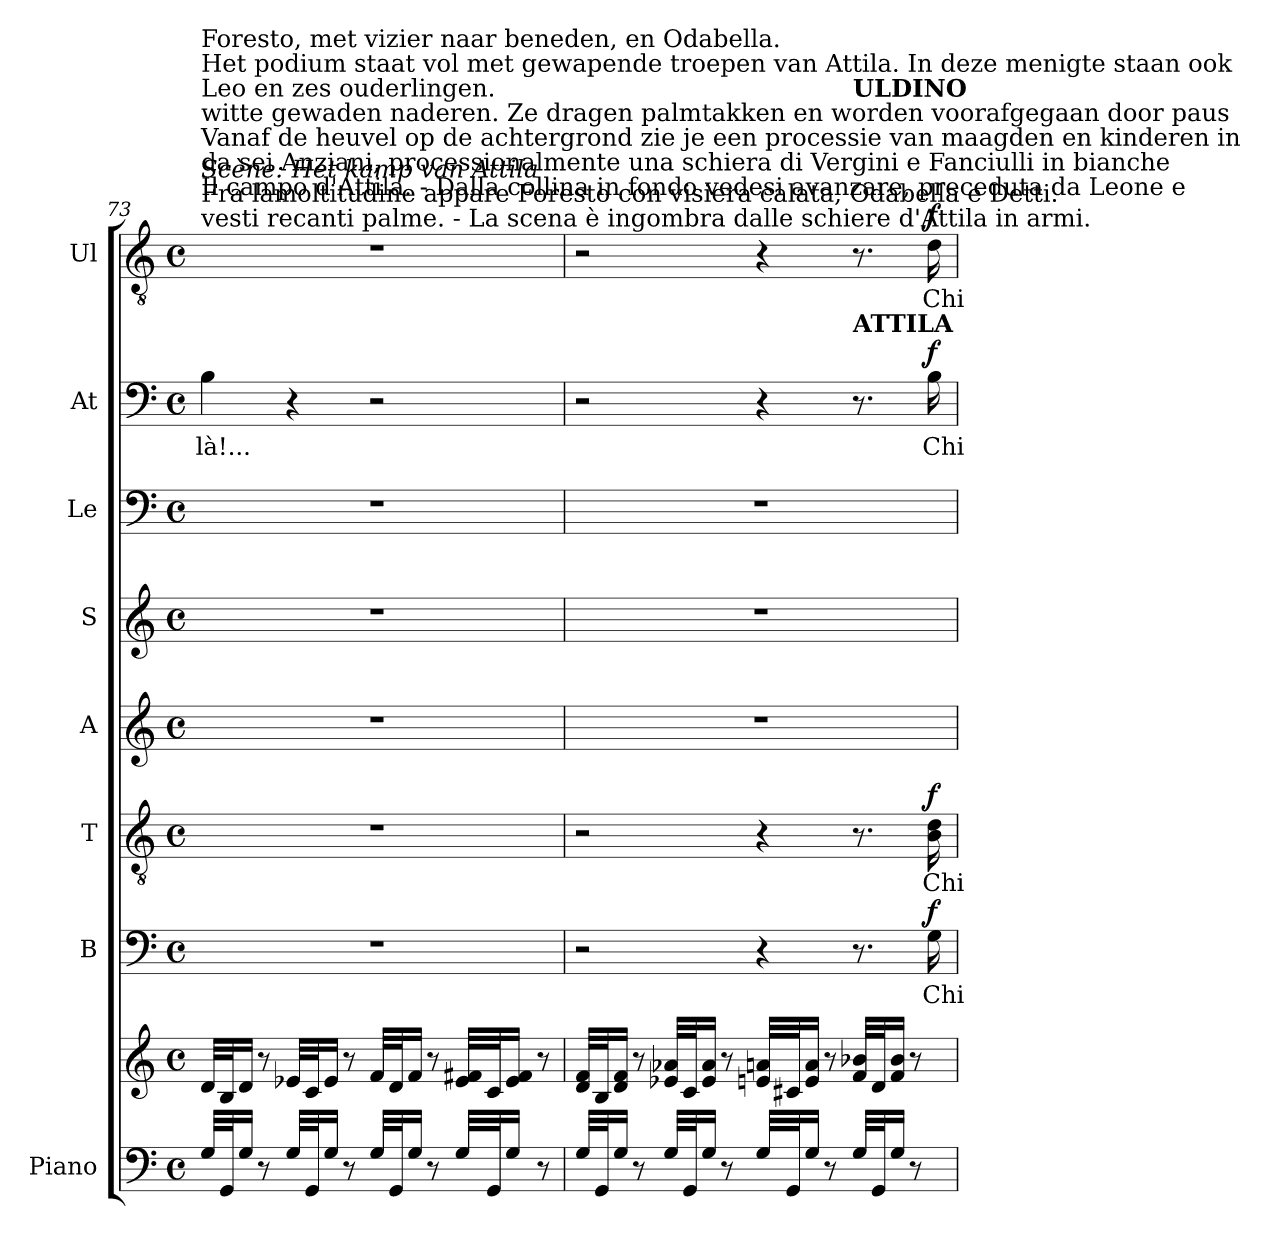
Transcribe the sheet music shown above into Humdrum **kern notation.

**kern	**kern	**kern	**text	**dynam	**kern	**text	**dynam	**kern	**kern	**kern	**kern	**text	**dynam	**kern	**text	**dynam
*part8	*part8	*part7	*part7	*part7	*part6	*part6	*part6	*part5	*part4	*part3	*part2	*part2	*part2	*part1	*part1	*part1
*staff9	*staff8	*staff7	*staff7	*staff7	*staff6	*staff6	*staff6	*staff5	*staff4	*staff3	*staff2	*staff2	*staff2	*staff1	*staff1	*staff1
*I"Piano	*	*I"B	*	*	*I"T	*	*	*I"A	*I"S	*I"Le	*I"At	*	*	*I"Ul	*	*
*I'Pno	*	*I'B	*	*	*I'T	*	*	*I'A	*I'S	*I'Le	*I'At	*	*	*I'Ul	*	*
*clefF4	*clefG2	*clefF4	*	*	*clefGv2	*	*	*clefG2	*clefG2	*clefF4	*clefF4	*	*	*clefGv2	*	*
*k[]	*k[]	*k[]	*	*	*k[]	*	*	*k[]	*k[]	*k[]	*k[]	*	*	*k[]	*	*
*M4/4	*M4/4	*M4/4	*	*	*M4/4	*	*	*M4/4	*M4/4	*M4/4	*M4/4	*	*	*M4/4	*	*
*met(c)	*met(c)	*met(c)	*	*	*met(c)	*	*	*met(c)	*met(c)	*met(c)	*met(c)	*	*	*met(c)	*	*
=73	=73	=73	=73	=73	=73	=73	=73	=73	=73	=73	=73	=73	=73	=73	=73	=73
!	!	!	!	!	!	!	!	!	!	!	!	!	!	!LO:TX:t=Il campo d'Attila. - Dalla collina in fondo vedesi avanzare, preceduta da Leone e	!	!
!	!	!	!	!	!	!	!	!	!	!	!	!	!	!LO:TX:t=da sei Anziani, processionalmente una schiera di Vergini e Fanciulli in bianche	!	!
!	!	!	!	!	!	!	!	!	!	!	!	!	!	!LO:TX:t=vesti recanti palme. - La scena è ingombra dalle schiere d'Attila in armi.	!	!
!	!	!	!	!	!	!	!	!	!	!	!	!	!	!LO:TX:t=Fra lamoltitudine appare Foresto con visiera calata, Odabella e Detti.	!	!
!	!	!	!	!	!	!	!	!	!	!	!	!	!	!LO:TX:i:t=Scène&colon; Het kamp van Attila	!	!
!	!	!	!	!	!	!	!	!	!	!	!	!	!	!LO:TX:t=Vanaf de heuvel op de achtergrond zie je een processie van maagden en kinderen in	!	!
!	!	!	!	!	!	!	!	!	!	!	!	!	!	!LO:TX:t=witte gewaden naderen. Ze dragen palmtakken en worden voorafgegaan door paus	!	!
!	!	!	!	!	!	!	!	!	!	!	!	!	!	!LO:TX:t=Leo en zes ouderlingen.	!	!
!	!	!	!	!	!	!	!	!	!	!	!	!	!	!LO:TX:t=Het podium staat vol met gewapende troepen van Attila. In deze menigte staan ook	!	!
!	!	!	!	!	!	!	!	!	!	!	!	!	!	!LO:TX:t=Foresto, met vizier naar beneden, en Odabella.	!	!
!	!	!	!	!	!	!	!	!	!	!	!	!LO:LY:b	!	!	!	!
32G/LLL	32d/LLL	1r	.	.	1r	.	.	1r	1r	1r	4B\	-là!...	.	1r	.	.
32GG/J	32B/J	.	.	.	.	.	.	.	.	.	.	.	.	.	.	.
16G/JJ	16d/JJ	.	.	.	.	.	.	.	.	.	.	.	.	.	.	.
8r	8r	.	.	.	.	.	.	.	.	.	.	.	.	.	.	.
32G/LLL	32e-X/LLL	.	.	.	.	.	.	.	.	.	4r	.	.	.	.	.
32GG/J	32c/J	.	.	.	.	.	.	.	.	.	.	.	.	.	.	.
16G/JJ	16e-/JJ	.	.	.	.	.	.	.	.	.	.	.	.	.	.	.
8r	8r	.	.	.	.	.	.	.	.	.	.	.	.	.	.	.
32G/LLL	32f/LLL	.	.	.	.	.	.	.	.	.	2r	.	.	.	.	.
32GG/J	32d/J	.	.	.	.	.	.	.	.	.	.	.	.	.	.	.
16G/JJ	16f/JJ	.	.	.	.	.	.	.	.	.	.	.	.	.	.	.
8r	8r	.	.	.	.	.	.	.	.	.	.	.	.	.	.	.
32G/LLL	32e-/ 32f#X/LLL	.	.	.	.	.	.	.	.	.	.	.	.	.	.	.
32GG/J	32c/J	.	.	.	.	.	.	.	.	.	.	.	.	.	.	.
16G/JJ	16e-/ 16f#/JJ	.	.	.	.	.	.	.	.	.	.	.	.	.	.	.
8r	8r	.	.	.	.	.	.	.	.	.	.	.	.	.	.	.
!!LO:PB:g=z
=74	=74	=74	=74	=74	=74	=74	=74	=74	=74	=74	=74	=74	=74	=74	=74	=74
32G/LLL	32d/ 32f/LLL	2r	.	.	2r	.	.	1r	1r	1r	2r	.	.	2r	.	.
32GG/J	32B/J	.	.	.	.	.	.	.	.	.	.	.	.	.	.	.
16G/JJ	16d/ 16f/JJ	.	.	.	.	.	.	.	.	.	.	.	.	.	.	.
8r	8r	.	.	.	.	.	.	.	.	.	.	.	.	.	.	.
32G/LLL	32e-X/ 32a-X/LLL	.	.	.	.	.	.	.	.	.	.	.	.	.	.	.
32GG/J	32c/J	.	.	.	.	.	.	.	.	.	.	.	.	.	.	.
16G/JJ	16e-/ 16a-/JJ	.	.	.	.	.	.	.	.	.	.	.	.	.	.	.
8r	8r	.	.	.	.	.	.	.	.	.	.	.	.	.	.	.
32G/LLL	32en/ 32an/LLL	4r	.	.	4r	.	.	.	.	.	4r	.	.	4r	.	.
32GG/J	32c#X/J	.	.	.	.	.	.	.	.	.	.	.	.	.	.	.
16G/JJ	16e/ 16a/JJ	.	.	.	.	.	.	.	.	.	.	.	.	.	.	.
8r	8r	.	.	.	.	.	.	.	.	.	.	.	.	.	.	.
!	!	!	!	!	!	!	!	!	!	!	!	!	!	!LO:TX:a:B:t=ULDINO	!	!
!	!	!	!	!	!	!	!	!	!	!	!LO:TX:a:B:t=ATTILA	!	!	!	!	!
32G/LLL	32f/ 32b-X/LLL	8.r	.	.	8.r	.	.	.	.	.	8.r	.	.	8.r	.	.
32GG/J	32d/J	.	.	.	.	.	.	.	.	.	.	.	.	.	.	.
16G/JJ	16f/ 16b-/JJ	.	.	.	.	.	.	.	.	.	.	.	.	.	.	.
8r	8r	.	.	.	.	.	.	.	.	.	.	.	.	.	.	.
!	!	!	!LO:LY:b	!LO:DY:a	!	!LO:LY:b	!LO:DY:a	!	!	!	!	!LO:LY:b	!LO:DY:a	!	!LO:LY:b	!LO:DY:a
.	.	16G\	Chi	f	16B!\ 16d\	Chi	f	.	.	.	16B\	Chi	f	16d\	Chi	f
=	=	=	=	=	=	=	=	=	=	=	=	=	=	=	=	=
*-	*-	*-	*-	*-	*-	*-	*-	*-	*-	*-	*-	*-	*-	*-	*-	*-
